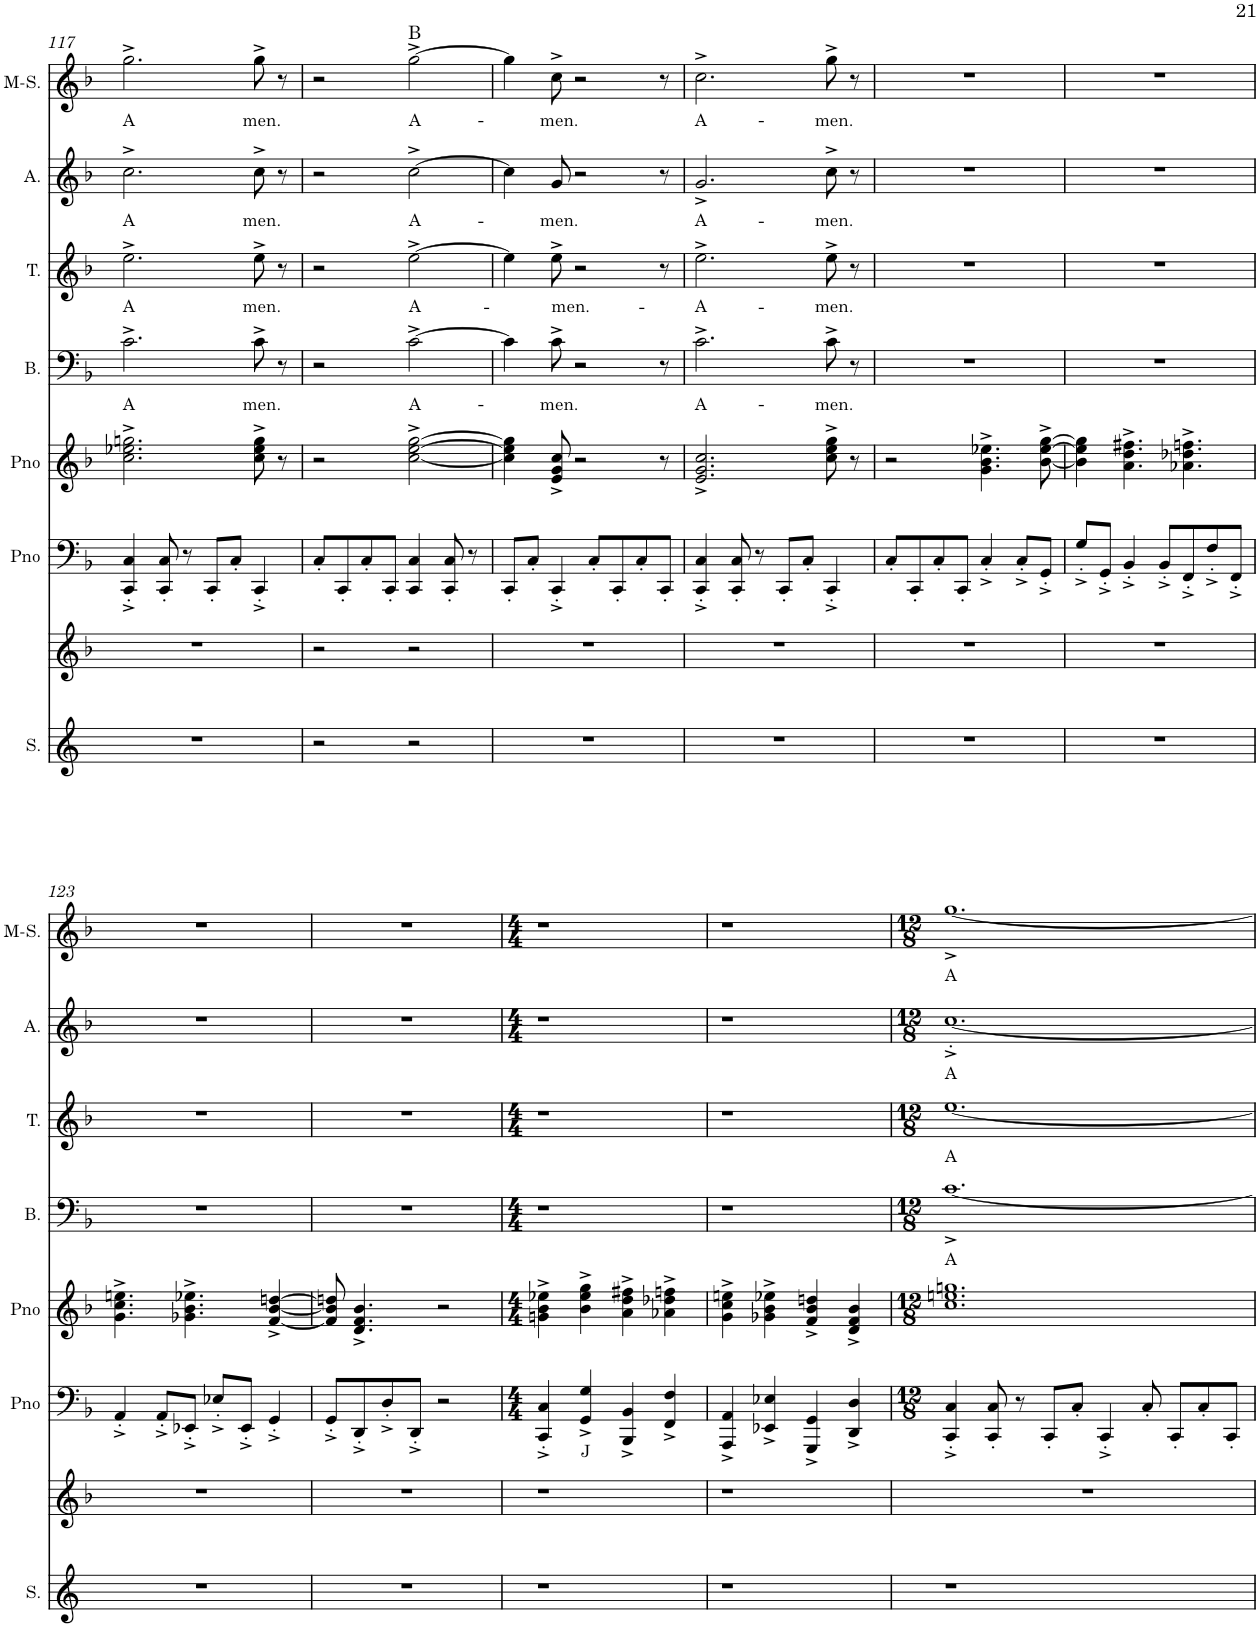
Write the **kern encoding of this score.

**kern	**kern	**kern	**text	**kern	**kern	**text	**kern	**text	**kern	**text	**kern	**text	**harte
*part8	*part7	*part6	*part6	*part5	*part4	*part4	*part3	*part3	*part2	*part2	*part1	*part1	*part1
*staff8	*staff7	*staff6	*staff6	*staff5	*staff4	*staff4	*staff3	*staff3	*staff2	*staff2	*staff1	*staff1	*
*I"Soprano	*I"Piano	*I"PIANO	*	*I"PIANO	*I"BASS	*	*I"TENOR	*	*I"ALTO	*	*I"Mezzo-soprano	*	*
*I'S.	*I'Pno	*I'Pno	*	*I'Pno	*I'B.	*	*I'T.	*	*I'A.	*	*I'M-S.	*	*
!!LO:PB:g=z
*clefG2	*clefG2	*clefF4	*	*clefG2	*clefF4	*	*clefG2	*	*clefG2	*	*clefG2	*	*
*k[]	*k[b-]	*k[b-]	*	*k[b-]	*k[b-]	*	*k[b-]	*	*k[b-]	*	*k[b-]	*	*
*M4/4	*M4/4	*M4/4	*	*M4/4	*M4/4	*	*M4/4	*	*M4/4	*	*M4/4	*	*
=117	=117	=117	=117	=117	=117	=117	=117	=117	=117	=117	=117	=117	=117
!	!	!	!	!	!	!LO:LY:b	!	!LO:LY:b	!	!LO:LY:b	!	!LO:LY:b	!
1r	1r	4CC/'^ 4C/'^	.	2.cc\^ 2.ee-X\^ 2.ggn\^	2.c^\	A	2.ee^\	A	2.cc^\	A	2.gg^\	A	.
.	.	8CC/' 8C/'	.	.	.	.	.	.	.	.	.	.	.
.	.	8r	.	.	.	.	.	.	.	.	.	.	.
.	.	8CC'/L	.	.	.	.	.	.	.	.	.	.	.
.	.	8C'/J	.	.	.	.	.	.	.	.	.	.	.
!	!	!	!	!	!	!LO:LY:b	!	!LO:LY:b	!	!LO:LY:b	!	!LO:LY:b	!
.	.	4CC'^/	.	8cc\^ 8ee-\^ 8gg\^	8c^\	men.	8ee^\	men.	8cc^\	men.	8gg^\	men.	.
.	.	.	.	8r	8r	.	8r	.	8r	.	8r	.	.
=118	=118	=118	=118	=118	=118	=118	=118	=118	=118	=118	=118	=118	=118
2r	2r	8C'/L	.	2r	2r	.	2r	.	2r	.	2r	.	.
.	.	8CC'/	.	.	.	.	.	.	.	.	.	.	.
.	.	8C'/	.	.	.	.	.	.	.	.	.	.	.
.	.	8CC'/J	.	.	.	.	.	.	.	.	.	.	.
!	!	!	!	!	!	!LO:LY:b	!	!LO:LY:b	!	!LO:LY:b	!	!LO:LY:b	!
2r	2r	4CC/ 4C/	.	[2cc\^ [2ee\^ [2gg\^	[2c^\	A-	[2ee^\	A-	[2cc^\	A-	[2gg^\	A-	B:maj
.	.	8CC/' 8C/'	.	.	.	.	.	.	.	.	.	.	.
.	.	8r	.	.	.	.	.	.	.	.	.	.	.
=119	=119	=119	=119	=119	=119	=119	=119	=119	=119	=119	=119	=119	=119
1r	1r	8CC'/L	.	4cc\] 4ee\] 4gg\]	4c\]	.	4ee\]	.	4cc\]	.	4gg\]	.	.
.	.	8C'/J	.	.	.	.	.	.	.	.	.	.	.
!	!	!	!	!	!	!LO:LY:b	!	!LO:LY:b	!	!LO:LY:b	!	!LO:LY:b	!
.	.	4CC'^/	.	8e/^ 8g/^ 8cc/^	8c^\	-men.	8ee^\	-men.-	8g/	-men.	8cc^\	-men.	.
.	.	.	.	2r	2r	.	2r	.	2r	.	2r	.	.
.	.	8C'/L	.	.	.	.	.	.	.	.	.	.	.
.	.	8CC'/	.	.	.	.	.	.	.	.	.	.	.
.	.	8C'/	.	.	.	.	.	.	.	.	.	.	.
.	.	8CC'/J	.	8r	8r	.	8r	.	8r	.	8r	.	.
=120	=120	=120	=120	=120	=120	=120	=120	=120	=120	=120	=120	=120	=120
!	!	!	!	!	!	!LO:LY:b	!	!LO:LY:b	!	!LO:LY:b	!	!LO:LY:b	!
1r	1r	4CC/'^ 4C/'^	.	2.e/^ 2.g/^ 2.cc/^	2.c^\	A-	2.ee^\	-A-	2.g^/	A-	2.cc^\	A-	.
.	.	8CC/' 8C/'	.	.	.	.	.	.	.	.	.	.	.
.	.	8r	.	.	.	.	.	.	.	.	.	.	.
.	.	8CC'/L	.	.	.	.	.	.	.	.	.	.	.
.	.	8C'/J	.	.	.	.	.	.	.	.	.	.	.
!	!	!	!	!	!	!LO:LY:b	!	!LO:LY:b	!	!LO:LY:b	!	!LO:LY:b	!
.	.	4CC'^/	.	8cc\^ 8ee\^ 8gg\^	8c^\	-men.	8ee^\	-men.	8cc^\	-men.	8gg^\	-men.	.
.	.	.	.	8r	8r	.	8r	.	8r	.	8r	.	.
=121	=121	=121	=121	=121	=121	=121	=121	=121	=121	=121	=121	=121	=121
1r	1r	8C'/L	.	2r	1r	.	1r	.	1r	.	1r	.	.
.	.	8CC'/	.	.	.	.	.	.	.	.	.	.	.
.	.	8C'/	.	.	.	.	.	.	.	.	.	.	.
.	.	8CC'/J	.	.	.	.	.	.	.	.	.	.	.
.	.	4C'^/	.	4.g\^ 4.b-\^ 4.ee-X\^	.	.	.	.	.	.	.	.	.
.	.	8C'^/L	.	.	.	.	.	.	.	.	.	.	.
.	.	8GG'^/J	.	[8b-\^ [8ee-\^ [8gg\^	.	.	.	.	.	.	.	.	.
=122	=122	=122	=122	=122	=122	=122	=122	=122	=122	=122	=122	=122	=122
1r	1r	8G'^/L	.	4b-\] 4ee-\] 4gg\]	1r	.	1r	.	1r	.	1r	.	.
.	.	8GG'^/J	.	.	.	.	.	.	.	.	.	.	.
.	.	4BB-'^/	.	4.a\^ 4.dd\^ 4.ff#X\^	.	.	.	.	.	.	.	.	.
.	.	8BB-'^/L	.	.	.	.	.	.	.	.	.	.	.
.	.	8FF'^/	.	4.a-X\^ 4.dd-X\^ 4.ffn\^	.	.	.	.	.	.	.	.	.
.	.	8F'^/	.	.	.	.	.	.	.	.	.	.	.
.	.	8FF'^/J	.	.	.	.	.	.	.	.	.	.	.
!!LO:LB:g=z
=123	=123	=123	=123	=123	=123	=123	=123	=123	=123	=123	=123	=123	=123
1r	1r	4AA'^/	.	4.g\^ 4.cc\^ 4.een\^	1r	.	1r	.	1r	.	1r	.	.
.	.	8AA'^/L	.	.	.	.	.	.	.	.	.	.	.
.	.	8EE-X'^/J	.	4.g-X\^ 4.b-\^ 4.ee-X\^	.	.	.	.	.	.	.	.	.
.	.	8E-X'^/L	.	.	.	.	.	.	.	.	.	.	.
.	.	8EE-'^/J	.	.	.	.	.	.	.	.	.	.	.
.	.	4GG'^/	.	[4f/^ [4b-/^ [4ddn/^	.	.	.	.	.	.	.	.	.
=124	=124	=124	=124	=124	=124	=124	=124	=124	=124	=124	=124	=124	=124
1r	1r	8GG'^/L	.	8f/] 8b-/] 8ddn/]	1r	.	1r	.	1r	.	1r	.	.
.	.	8DD'^/	.	4.d/^ 4.f/^ 4.b-/^	.	.	.	.	.	.	.	.	.
.	.	8D'^/	.	.	.	.	.	.	.	.	.	.	.
.	.	8DD'^/J	.	.	.	.	.	.	.	.	.	.	.
.	.	2r	.	2r	.	.	.	.	.	.	.	.	.
=125	=125	=125	=125	=125	=125	=125	=125	=125	=125	=125	=125	=125	=125
*	*	*M4/4	*	*M4/4	*M4/4	*	*M4/4	*	*M4/4	*	*M4/4	*	*
1r	1r	4CC/'^ 4C/'^	.	4gn\^ 4b-\^ 4ee-X\^	1r	.	1r	.	1r	.	1r	.	.
!	!	!	!LO:LY:b	!	!	!	!	!	!	!	!	!	!
.	.	4GG/^ 4G/^	J	4b-\^ 4ee-\^ 4gg\^	.	.	.	.	.	.	.	.	.
.	.	4BBB-/^ 4BB-/^	.	4a\^ 4dd\^ 4ff#X\^	.	.	.	.	.	.	.	.	.
.	.	4FF/^ 4F/^	.	4a-X\^ 4dd-X\^ 4ffn\^	.	.	.	.	.	.	.	.	.
=126	=126	=126	=126	=126	=126	=126	=126	=126	=126	=126	=126	=126	=126
1r	1r	4AAA/^ 4AA/^	.	4g\^ 4cc\^ 4een\^	1r	.	1r	.	1r	.	1r	.	.
.	.	4EE-X/^ 4E-X/^	.	4g-X\^ 4b-\^ 4ee-X\^	.	.	.	.	.	.	.	.	.
.	.	4GGG/^ 4GG/^	.	4f/^ 4b-/^ 4ddn/^	.	.	.	.	.	.	.	.	.
.	.	4DD/^ 4D/^	.	4d/^ 4f/^ 4b-/^	.	.	.	.	.	.	.	.	.
=127	=127	=127	=127	=127	=127	=127	=127	=127	=127	=127	=127	=127	=127
*	*	*M12/8	*	*M12/8	*M12/8	*	*M12/8	*	*M12/8	*	*M12/8	*	*
!	!	!	!	!	!	!LO:LY:b	!	!LO:LY:b	!	!LO:LY:b	!	!LO:LY:b	!
1r	1r	4CC/'^ 4C/'^	.	1.cc 1.een 1.ggn	[1.c^	A	[1.ee	A	[1.cc'^	A	[1.gg^	A	.
.	.	8CC/' 8C/'	.	.	.	.	.	.	.	.	.	.	.
.	.	8r	.	.	.	.	.	.	.	.	.	.	.
.	.	8CC'/L	.	.	.	.	.	.	.	.	.	.	.
.	.	8C'/J	.	.	.	.	.	.	.	.	.	.	.
.	.	4CC'^/	.	.	.	.	.	.	.	.	.	.	.
2ryy	2ryy	8C'/	.	.	.	.	.	.	.	.	.	.	.
.	.	8CC'/L	.	.	.	.	.	.	.	.	.	.	.
.	.	8C'/	.	.	.	.	.	.	.	.	.	.	.
.	.	8CC'/J	.	.	.	.	.	.	.	.	.	.	.
=	=	=	=	=	=	=	=	=	=	=	=	=	=
*-	*-	*-	*-	*-	*-	*-	*-	*-	*-	*-	*-	*-	*-
